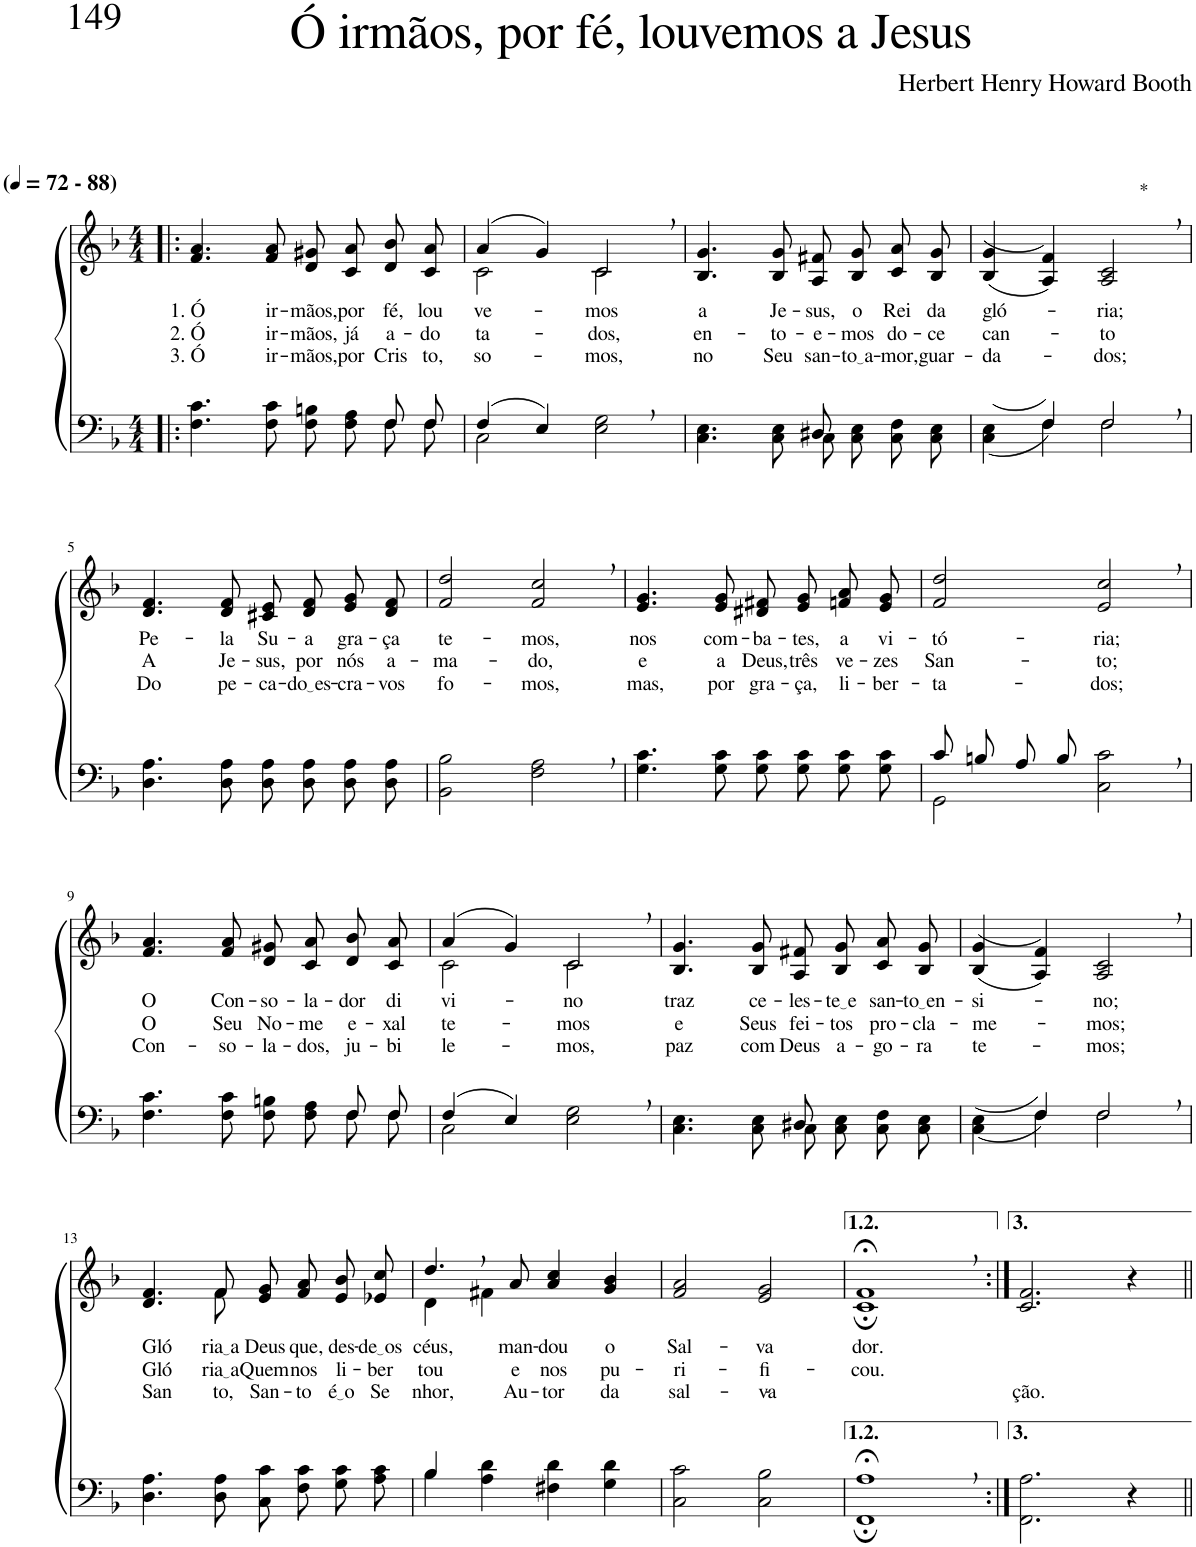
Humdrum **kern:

**kern	**kern	**text	**text	**text
*part2	*part1	*part1	*part1	*part1
*staff2	*staff1	*staff1	*staff1	*staff1
*I"Parte III e IV	*I"Parte I e II	*	*	*
*clefF4	*clefG2	*	*	*
*Trd-1c-2	*Trd-1c-2	*	*	*
*k[b-]	*k[b-]	*	*	*
*M4/4	*M4/4	*	*	*
*MM72	*MM72	*	*	*
=1!|:	=1!|:	=1!|:	=1!|:	=1!|:
*^	*	*	*	*
!	!	!LO:TX:a:B:t=(	!	!	!
!	!	!LO:TX:a:B:t=- 88)	!	!	!
!	!	!	!LO:LY:b	!LO:LY:b	!LO:LY:b
4.F\ 4.c\	2.ryy	4.f/ 4.a/	1. Ó	2. Ó	3. Ó
!	!	!	!LO:LY:b	!LO:LY:b	!LO:LY:b
8F\ 8c\	.	8f/ 8a/	ir-	ir-	ir-
!	!	!	!LO:LY:b	!LO:LY:b	!LO:LY:b
8F\ 8Bn\L	.	8d/ 8g#X/L	-mãos,	-mãos,	-mãos,
!	!	!	!LO:LY:b	!LO:LY:b	!LO:LY:b
8F\ 8A\J	.	8c/ 8a/J	por	já	por
!	!	!	!LO:LY:b	!LO:LY:b	!LO:LY:b
8F\L	8F/L	8d/ 8b-/L	fé,	a-	Cris
!	!	!	!LO:LY:b	!LO:LY:b	!LO:LY:b
8F\J	8F/J	8c/ 8a/J	lou-	-do-	to,
=2	=2	=2	=2	=2	=2
*	*	*^	*	*	*
!	!	!	!	!LO:LY:b	!LO:LY:b	!LO:LY:b
(4F/	2C\	(4a/	2c\	-ve-	-ta-	so-
4E/)	.	4g/)	.	.	.	.
!	!	!	!	!LO:LY:b	!LO:LY:b	!LO:LY:b
4ryy	2E\ 2G\	2c,/	2c\	-mos	-dos,	-mos,
4ryy	.	.	.	.	.	.
*	*	*v	*v	*	*	*
=3	=3	=3	=3	=3	=3
!	!	!	!LO:LY:b	!LO:LY:b	!LO:LY:b
2ryy	4.C\ 4.E\	4.B-/ 4.g/	a	en-	no
!	!	!	!LO:LY:b	!LO:LY:b	!LO:LY:b
.	8C\ 8E\	8B-/ 8g/	Je-	-to-	Seu
!	!	!	!LO:LY:b	!LO:LY:b	!LO:LY:b
8D#X/	8C\L	8A/ 8f#X/L	-sus,	-e-	san-
!	!	!	!LO:LY:b	!LO:LY:b	!LO:LY:b
4.ryy	8C\ 8E\J	8B-/ 8g/J	o	-mos	to a
!	!	!	!LO:LY:b	!LO:LY:b	!LO:LY:b
.	8C\ 8F\L	8c/ 8a/L	Rei	do-	-mor,
!	!	!	!LO:LY:b	!LO:LY:b	!LO:LY:b
.	8C\ 8E\J	8B-/ 8g/J	da	-ce	guar-
=4	=4	=4	=4	=4	=4
!	!	!	!LO:LY:b	!LO:LY:b	!LO:LY:b
4ryy	(4C\ 4E\	((4B-/ 4g/	gló-	can-	-da-
(4F/	4F\)	4A/ 4f/))	.	.	.
!	!	!LO:TX:a:t=*	!	!	!
!	!	!	!LO:LY:b	!LO:LY:b	!LO:LY:b
2F,/	2F\	2A/, 2c/,	-ria;	to	-dos;
!!LO:LB:g=z
=5	=5	=5	=5	=5	=5
!	!	!	!LO:LY:b	!LO:LY:b	!LO:LY:b
*v	*v	*	*	*	*
4.D\ 4.A\	4.d/ 4.f/	Pe-	A	Do
!	!	!LO:LY:b	!LO:LY:b	!LO:LY:b
8D\ 8A\	8d/ 8f/	-la	Je-	pe-
!	!	!LO:LY:b	!LO:LY:b	!LO:LY:b
8D\ 8A\L	8c#X/ 8e/L	Su-	-sus,	-ca-
!	!	!LO:LY:b	!LO:LY:b	!LO:LY:b
8D\ 8A\J	8d/ 8f/J	-a	por	do es
!	!	!LO:LY:b	!LO:LY:b	!LO:LY:b
8D\ 8A\L	8e/ 8g/L	gra-	nós	-cra-
!	!	!LO:LY:b	!LO:LY:b	!LO:LY:b
8D\ 8A\J	8d/ 8f/J	-ça	a-	-vos
=6	=6	=6	=6	=6
!	!	!LO:LY:b	!LO:LY:b	!LO:LY:b
2BB-\ 2B-\	2f/ 2dd/	te-	-ma-	fo-
!	!	!LO:LY:b	!LO:LY:b	!LO:LY:b
2F\, 2A\,	2f/, 2cc/,	-mos,	-do,	-mos,
=7	=7	=7	=7	=7
!	!	!LO:LY:b	!LO:LY:b	!LO:LY:b
4.G\ 4.c\	4.e/ 4.g/	nos	e	mas,
!	!	!LO:LY:b	!LO:LY:b	!LO:LY:b
8G\ 8c\	8e/ 8g/	com-	a	por
!	!	!LO:LY:b	!LO:LY:b	!LO:LY:b
8G\ 8c\L	8d#X/ 8f#X/L	-ba-	Deus,	gra-
!	!	!LO:LY:b	!LO:LY:b	!LO:LY:b
8G\ 8c\J	8e/ 8g/J	-tes,	três	-ça,
!	!	!LO:LY:b	!LO:LY:b	!LO:LY:b
8G\ 8c\L	8fn/ 8a/L	a	ve-	li-
!	!	!LO:LY:b	!LO:LY:b	!LO:LY:b
8G\ 8c\J	8e/ 8g/J	vi-	-zes	-ber-
=8	=8	=8	=8	=8
*^	*	*	*	*
!	!	!	!LO:LY:b	!LO:LY:b	!LO:LY:b
8c/L	2GG\	2f/ 2dd/	-tó-	San-	-ta-
8Bn/J	.	.	.	.	.
8A/L	.	.	.	.	.
8B/J	.	.	.	.	.
!	!	!	!LO:LY:b	!LO:LY:b	!LO:LY:b
2ryy	2C\ 2c\	2e/, 2cc/,	-ria;	-to;	-dos;
!!LO:LB:g=z
=9	=9	=9	=9	=9	=9
!	!	!	!LO:LY:b	!LO:LY:b	!LO:LY:b
4.F\ 4.c\	2.ryy	4.f/ 4.a/	O	O	Con-
!	!	!	!LO:LY:b	!LO:LY:b	!LO:LY:b
8F\ 8c\	.	8f/ 8a/	Con-	Seu	-so-
!	!	!	!LO:LY:b	!LO:LY:b	!LO:LY:b
8F\ 8Bn\L	.	8d/ 8g#X/L	-so-	No-	-la-
!	!	!	!LO:LY:b	!LO:LY:b	!LO:LY:b
8F\ 8A\J	.	8c/ 8a/J	-la-	-me	-dos,
!	!	!	!LO:LY:b	!LO:LY:b	!LO:LY:b
8F\L	8F/L	8d/ 8b-/L	-dor	e-	ju-
!	!	!	!LO:LY:b	!LO:LY:b	!LO:LY:b
8F\J	8F/J	8c/ 8a/J	di-	-xal-	-bi-
=10	=10	=10	=10	=10	=10
*	*	*^	*	*	*
!	!	!	!	!LO:LY:b	!LO:LY:b	!LO:LY:b
(4F/	2C\	(4a/	2c\	-vi-	-te-	-le-
4E/)	.	4g/)	.	.	.	.
!	!	!	!	!LO:LY:b	!LO:LY:b	!LO:LY:b
2ryy	2E\ 2G\	2c,/	2c\	-no	-mos	-mos,
=11	=11	=11	=11	=11	=11	=11
!	!	!	!	!LO:LY:b	!LO:LY:b	!LO:LY:b
*	*	*v	*v	*	*	*
2ryy	4.C\ 4.E\	4.B-/ 4.g/	traz	e	paz
!	!	!	!LO:LY:b	!LO:LY:b	!LO:LY:b
.	8C\ 8E\	8B-/ 8g/	ce-	Seus	com
!	!	!	!LO:LY:b	!LO:LY:b	!LO:LY:b
8D#X/	8C\L	8A/ 8f#X/L	-les-	fei-	Deus
!	!	!	!LO:LY:b	!LO:LY:b	!LO:LY:b
4.ryy	8C\ 8E\J	8B-/ 8g/J	te e	-tos	a-
!	!	!	!LO:LY:b	!LO:LY:b	!LO:LY:b
.	8C\ 8F\L	8c/ 8a/L	san-	pro-	-go-
!	!	!	!LO:LY:b	!LO:LY:b	!LO:LY:b
.	8C\ 8E\J	8B-/ 8g/J	to en	-cla-	-ra
=12	=12	=12	=12	=12	=12
!	!	!	!LO:LY:b	!LO:LY:b	!LO:LY:b
4ryy	4C\ 4E\	((4B-/ 4g/	-si-	-me-	te-
((4F/	4F\	4A/ 4f/))	.	.	.
!	!	!	!LO:LY:b	!LO:LY:b	!LO:LY:b
2F,/	2F\	2A/, 2c/,	-no;	-mos;	-mos;
!!LO:LB:g=z
=13	=13	=13	=13	=13	=13
!	!	!	!LO:LY:b	!LO:LY:b	!LO:LY:b
*v	*v	*^	*	*	*
4.D\ 4.A\	4.d/ 4.f/	4.ryy	Gló-	Gló-	San-
!	!	!	!LO:LY:b	!LO:LY:b	!LO:LY:b
8D\ 8A\	8f/	8f\	ria a	ria a	-to,
!	!	!	!LO:LY:b	!LO:LY:b	!LO:LY:b
8C\ 8c\L	8e/ 8g/L	2ryy	Deus	Quem	San-
!	!	!	!LO:LY:b	!LO:LY:b	!LO:LY:b
8F\ 8c\J	8f/ 8a/J	.	que,	nos	-to
!	!	!	!LO:LY:b	!LO:LY:b	!LO:LY:b
8G\ 8c\L	8e/ 8b-/L	.	des-	li-	é o
!	!	!	!LO:LY:b	!LO:LY:b	!LO:LY:b
8A\ 8c\J	8e-X/ 8cc/J	.	de os	-ber-	Se-
=14	=14	=14	=14	=14	=14
*^	*	*	*	*	*
!	!	!	!	!LO:LY:b	!LO:LY:b	!LO:LY:b
4B-/	4B-\	4.dd,/	4d\	céus,	-tou	-nhor,
2.ryy	4A\ 4d\	.	4f#X\	.	.	.
!	!	!	!	!LO:LY:b	!LO:LY:b	!LO:LY:b
.	.	8a/	.	man-	e	Au-
!	!	!	!	!LO:LY:b	!LO:LY:b	!LO:LY:b
.	4F#X\ 4d\	4a/ 4cc/	2ryy	-dou	nos	-tor
!	!	!	!	!LO:LY:b	!LO:LY:b	!LO:LY:b
.	4G\ 4d\	4g/ 4b-/	.	o	pu-	da
*	*	*v	*v	*	*	*
=15	=15	=15	=15	=15	=15
!	!	!	!LO:LY:b	!LO:LY:b	!LO:LY:b
*v	*v	*	*	*	*
2C\ 2c\	2f/ 2a/	Sal-	-ri-	sal-
!	!	!LO:LY:b	!LO:LY:b	!LO:LY:b
2C\ 2B-\	2e/ 2g/	-va	-fi-	-va-
=16	=16	=16	=16	=16
*^	*	*	*	*
!	!	!	!LO:LY:b	!LO:LY:b	!
*	*	*^	*	*	*
1A;<,	1FF;	1f;<,	1c;	dor.	-cou.	.
=17:|!	=17:|!	=17:|!	=17:|!	=17:|!	=17:|!	=17:|!
!	!	!	!	!	!	!LO:LY:b
*v	*v	*	*	*	*	*
*	*v	*v	*	*	*
2.FF\ 2.A\	2.c/ 2.f/	.	.	-ção.
4r	4r	.	.	.
=||	=||	=||	=||	=||
*-	*-	*-	*-	*-
